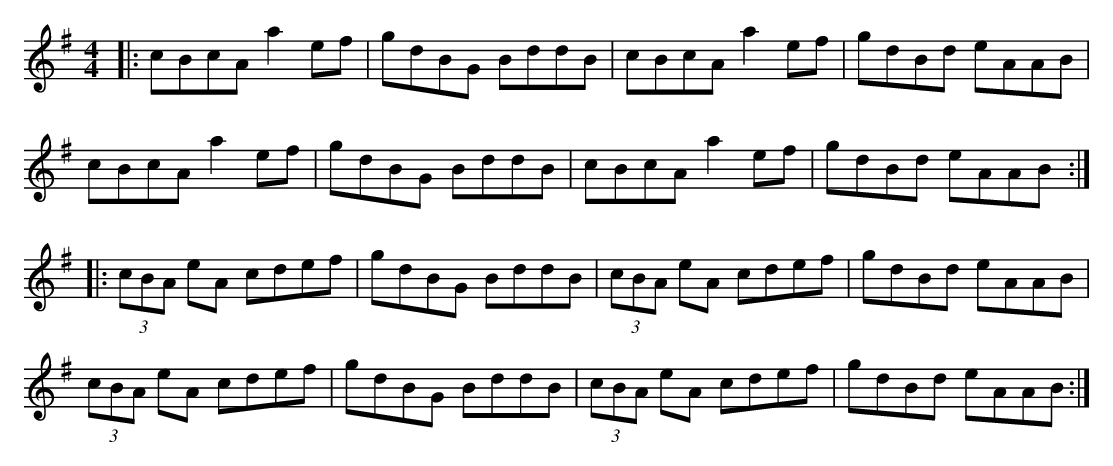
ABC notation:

X:1
M:4/4
K:Ador
|:cBcAa2ef|gdBG BddB|cBcAa2ef|gdBd eAAB|
cBcAa2ef|gdBG BddB|cBcAa2ef|gdBd eAAB:|
|:(3cBA eA cdef|gdBG BddB|(3cBA eA cdef|gdBd eAAB|
(3cBA eA cdef|gdBG BddB|(3cBA eA cdef|gdBd eAAB:|
